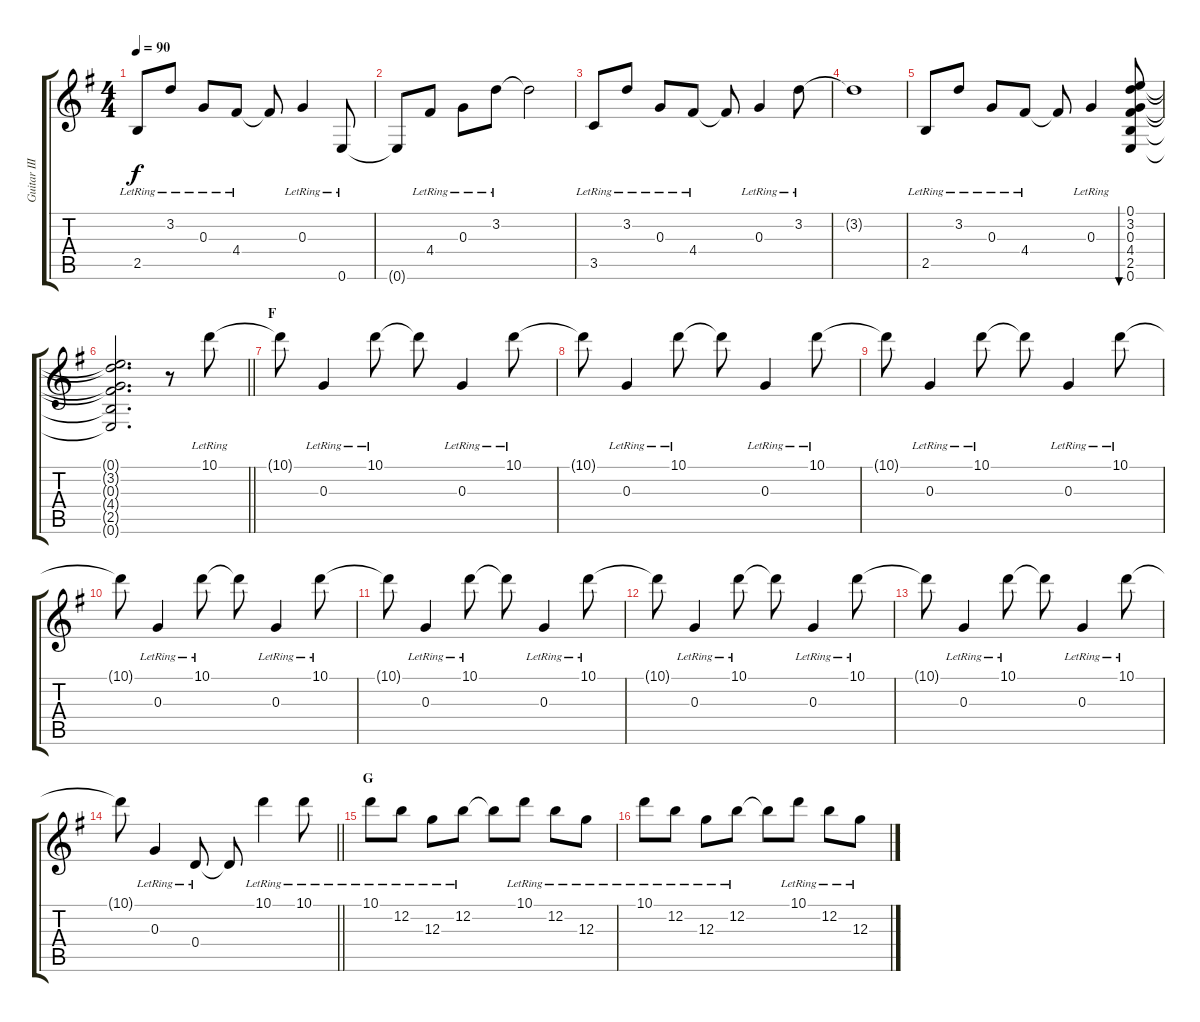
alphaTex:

\track ("Guitar III" "Guitar III") {instrument electricguitarclean}
\staff {score tabs}
\tuning (E4 B3 G3 D3 A2 E2) {hide}
\ts (4 4)
\tempo 90
\clef g2
\ks g
2.5{lr}.8{dy f} 3.2{lr}.8 0.3{lr}.8 4.4{lr}.8 4.4{t}.8 0.3{lr}.4 0.6{lr}.8 |
0.6{t}.8 4.4{lr}.8 0.3{lr}.8 3.2{lr}.8 3.2{t}.2 |
3.5{lr}.8 3.2{lr}.8 0.3{lr}.8 4.4{lr}.8 4.4{t}.8 0.3{lr}.4 3.2{lr}.8 |
3.2{t}.1 |
2.5{lr}.8 3.2{lr}.8 0.3{lr}.8 4.4{lr}.8 4.4{t}.8 0.3{lr}.4 (0.1 3.2 0.3 4.4 2.5 0.6).8{bu 240} |
\barLineRight lightlight
(0.1{t} 3.2{t} 0.3{t} 4.4{t} 2.5{t} 0.6{t}).2{d} r.8 10.1{lr}.8 |
\section ("" "F")
10.1{t}.8 0.3{lr}.4 10.1{lr}.8 10.1{t}.8 0.3{lr}.4 10.1{lr}.8 |
10.1{t}.8 0.3{lr}.4 10.1{lr}.8 10.1{t}.8 0.3{lr}.4 10.1{lr}.8 |
10.1{t}.8 0.3{lr}.4 10.1{lr}.8 10.1{t}.8 0.3{lr}.4 10.1{lr}.8 |
10.1{t}.8 0.3{lr}.4 10.1{lr}.8 10.1{t}.8 0.3{lr}.4 10.1{lr}.8 |
10.1{t}.8 0.3{lr}.4 10.1{lr}.8 10.1{t}.8 0.3{lr}.4 10.1{lr}.8 |
10.1{t}.8 0.3{lr}.4 10.1{lr}.8 10.1{t}.8 0.3{lr}.4 10.1{lr}.8 |
10.1{t}.8 0.3{lr}.4 10.1{lr}.8 10.1{t}.8 0.3{lr}.4 10.1{lr}.8 |
\barLineRight lightlight
10.1{t}.8 0.3{lr}.4 0.4{lr}.8 0.4{t}.8 10.1{lr}.4 10.1{lr}.8 |
\section ("" "G")
10.1{lr}.8 12.2{lr}.8 12.3{lr}.8 12.2{lr}.8 12.2{t}.8 10.1{lr}.8 12.2{lr}.8 12.3{lr}.8 |
10.1{lr}.8 12.2{lr}.8 12.3{lr}.8 12.2{lr}.8 12.2{t}.8 10.1{lr}.8 12.2{lr}.8 12.3{lr}.8
